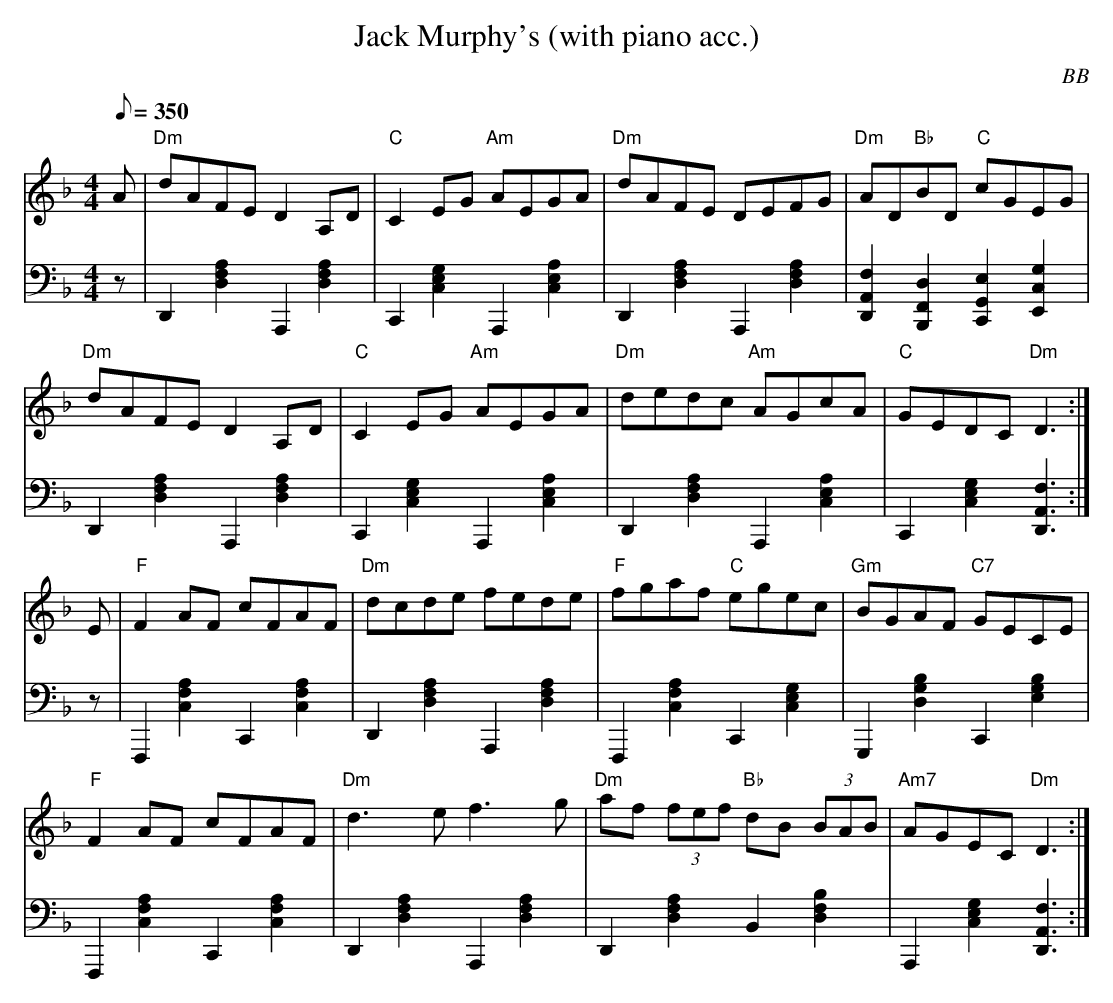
X:1
T: Jack Murphy's (with piano acc.)
C: BB
Q: 1/8=350
M: 4/4
L: 1/8
V: 1 program 1 110 %fiddle
V: 2 volume=70 clef=bass m=D program 1 01
K: Dm
[V:1] A | "Dm"dAFE D2 A,D | "C"C2EG "Am"AEGA | "Dm"dAFE DEFG | "Dm"AD"Bb"BD "C"cGEG |
[V:2] z|D,2[D2A2F2]A,,2[D2F2A2]|C,2[C2G2E2]A,,2[A2E2C2]|\
D,2[D2A2F2]A,,2[D2F2A2]|[D,2A,2F2][B,,2F,2D2][C,2G,2E2][C2G2E,2]|
[V:1] "Dm"dAFE D2 A,D | "C"C2EG "Am"AEGA | "Dm"dedc "Am"AGcA | "C"GEDC "Dm"D3 :|
[V:2] D,2[D2A2F2]A,,2[D2F2A2]|C,2[C2G2E2]A,,2[A2E2C2]|D,2[D2A2F2]A,,2[A2E2C2]|\
C,2[C2G2E2][A,3F3D,3]:|
[V:1] E | "F"F2 AF cFAF | "Dm"dcde fede | "F"fgaf "C"egec | "Gm"BGAF "C7"GECE |
[V:2] z |F,,2[F2C2A2]C,2[F2C2A2]|D,2[D2A2F2]A,,2[D2F2A2]|F,,2[F2C2A2]C,2[C2G2E2]|\
G,,2[G2D2B2]C,2[B2G2E2]|
[V:1] "F"F2 AF cFAF | "Dm"d3 e f3 g | "Dm"af (3fef "Bb"dB (3BAB | "Am7"AGEC "Dm"D3 :|
[V:2] F,,2[F2C2A2]C,2[F2C2A2]|D,2[D2A2F2]A,,2[D2F2A2]|D,2[D2A2F2]B,2[B2D2F2]|\
A,,2[G2E2C2][A,3F3D,3]:|
